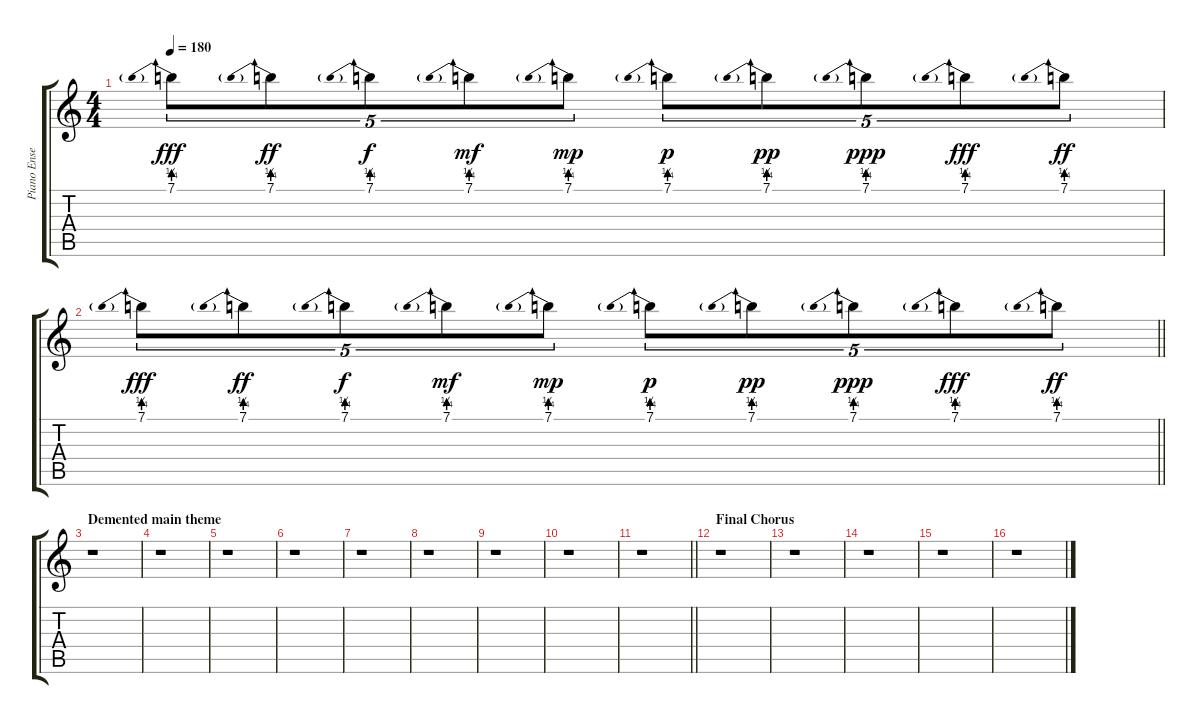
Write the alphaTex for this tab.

\track ("Piano Ensemble" "Piano Ense") {instrument acousticgrandpiano}
\staff {score tabs}
\tuning (E5 B4 G4 D4 A3 E3) {hide}
\ts (4 4)
\tempo 180
\clef g2
\ks c
7.1{be (prebend 0 1 60 1)}.8{tu (5 4) dy fff} 7.1{be (prebend 0 1 60 1)}.8{tu (5 4) dy ff} 7.1{be (prebend 0 1 60 1)}.8{tu (5 4) dy f} 7.1{be (prebend 0 1 60 1)}.8{tu (5 4) dy mf} 7.1{be (prebend 0 1 60 1)}.8{tu (5 4) dy mp} 7.1{be (prebend 0 1 60 1)}.8{tu (5 4) dy p} 7.1{be (prebend 0 1 60 1)}.8{tu (5 4) dy pp} 7.1{be (prebend 0 1 60 1)}.8{tu (5 4) dy ppp} 7.1{be (prebend 0 1 60 1)}.8{tu (5 4) dy fff} 7.1{be (prebend 0 1 60 1)}.8{tu (5 4) dy ff} |
\barLineRight lightlight
7.1{be (prebend 0 1 60 1)}.8{tu (5 4) dy fff} 7.1{be (prebend 0 1 60 1)}.8{tu (5 4) dy ff} 7.1{be (prebend 0 1 60 1)}.8{tu (5 4) dy f} 7.1{be (prebend 0 1 60 1)}.8{tu (5 4) dy mf} 7.1{be (prebend 0 1 60 1)}.8{tu (5 4) dy mp} 7.1{be (prebend 0 1 60 1)}.8{tu (5 4) dy p} 7.1{be (prebend 0 1 60 1)}.8{tu (5 4) dy pp} 7.1{be (prebend 0 1 60 1)}.8{tu (5 4) dy ppp} 7.1{be (prebend 0 1 60 1)}.8{tu (5 4) dy fff} 7.1{be (prebend 0 1 60 1)}.8{tu (5 4) dy ff} |
\section ("" "Demented main theme")
r.1 |
r.1 |
r.1 |
r.1 |
r.1 |
r.1 |
r.1 |
r.1 |
\barLineRight lightlight
r.1 |
\section ("" "Final Chorus")
r.1 |
r.1 |
r.1 |
r.1 |
r.1
